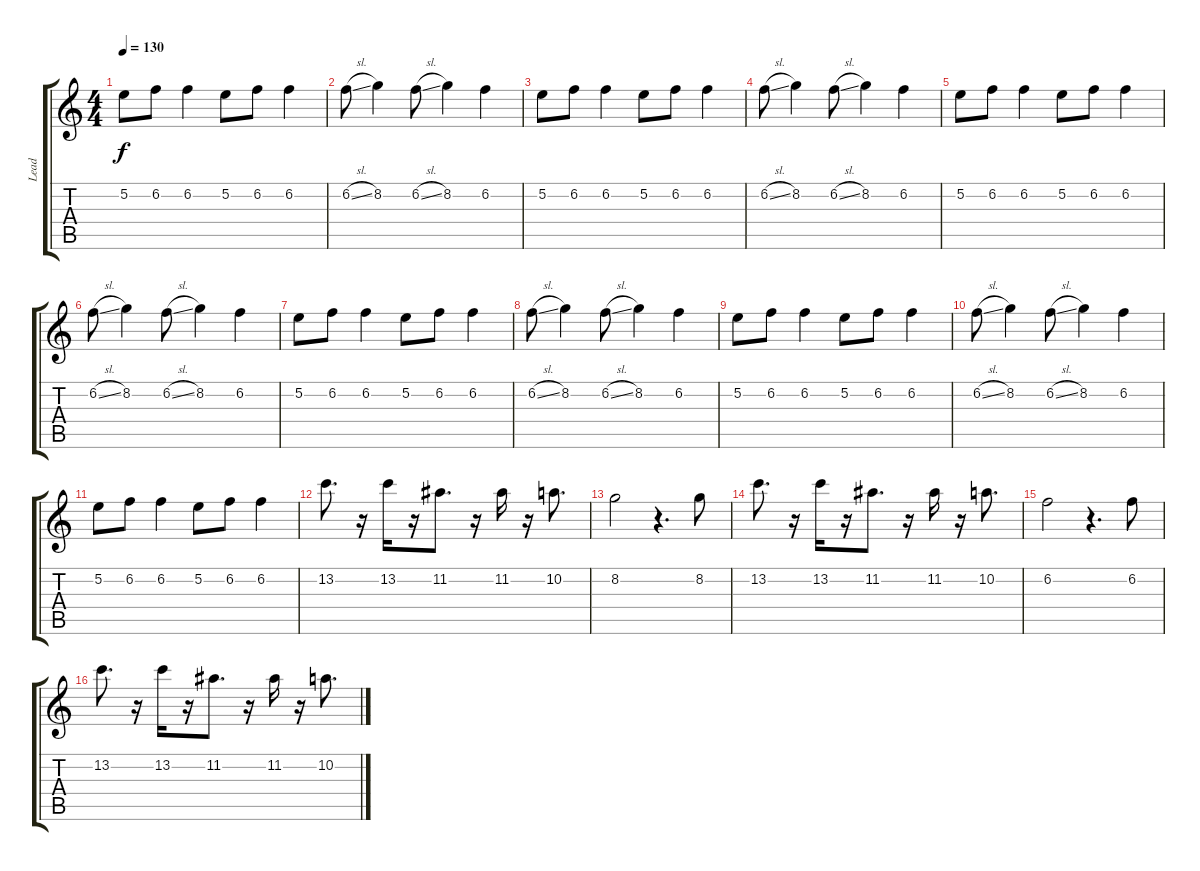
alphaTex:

\track ("Lead" "Lead") {instrument electricguitarclean}
\staff {score tabs}
\tuning (E4 B3 G3 D3 A2 E2) {hide}
\ts (4 4)
\tempo 130
\clef g2
\ks c
5.2.8{dy f} 6.2.8 6.2.4 5.2.8 6.2.8 6.2.4 |
6.2{sl}.8 8.2.4 6.2{sl}.8 8.2.4 6.2.4 |
5.2.8 6.2.8 6.2.4 5.2.8 6.2.8 6.2.4 |
6.2{sl}.8 8.2.4 6.2{sl}.8 8.2.4 6.2.4 |
5.2.8 6.2.8 6.2.4 5.2.8 6.2.8 6.2.4 |
6.2{sl}.8 8.2.4 6.2{sl}.8 8.2.4 6.2.4 |
5.2.8 6.2.8 6.2.4 5.2.8 6.2.8 6.2.4 |
6.2{sl}.8 8.2.4 6.2{sl}.8 8.2.4 6.2.4 |
5.2.8 6.2.8 6.2.4 5.2.8 6.2.8 6.2.4 |
6.2{sl}.8 8.2.4 6.2{sl}.8 8.2.4 6.2.4 |
5.2.8 6.2.8 6.2.4 5.2.8 6.2.8 6.2.4 |
13.2.8{d} r.16 13.2.16 r.16 11.2.8{d} r.16 11.2.16 r.16 10.2.8{d} |
8.2.2 r.4{d} 8.2.8 |
13.2.8{d} r.16 13.2.16 r.16 11.2.8{d} r.16 11.2.16 r.16 10.2.8{d} |
6.2.2 r.4{d} 6.2.8 |
13.2.8{d} r.16 13.2.16 r.16 11.2.8{d} r.16 11.2.16 r.16 10.2.8{d}
